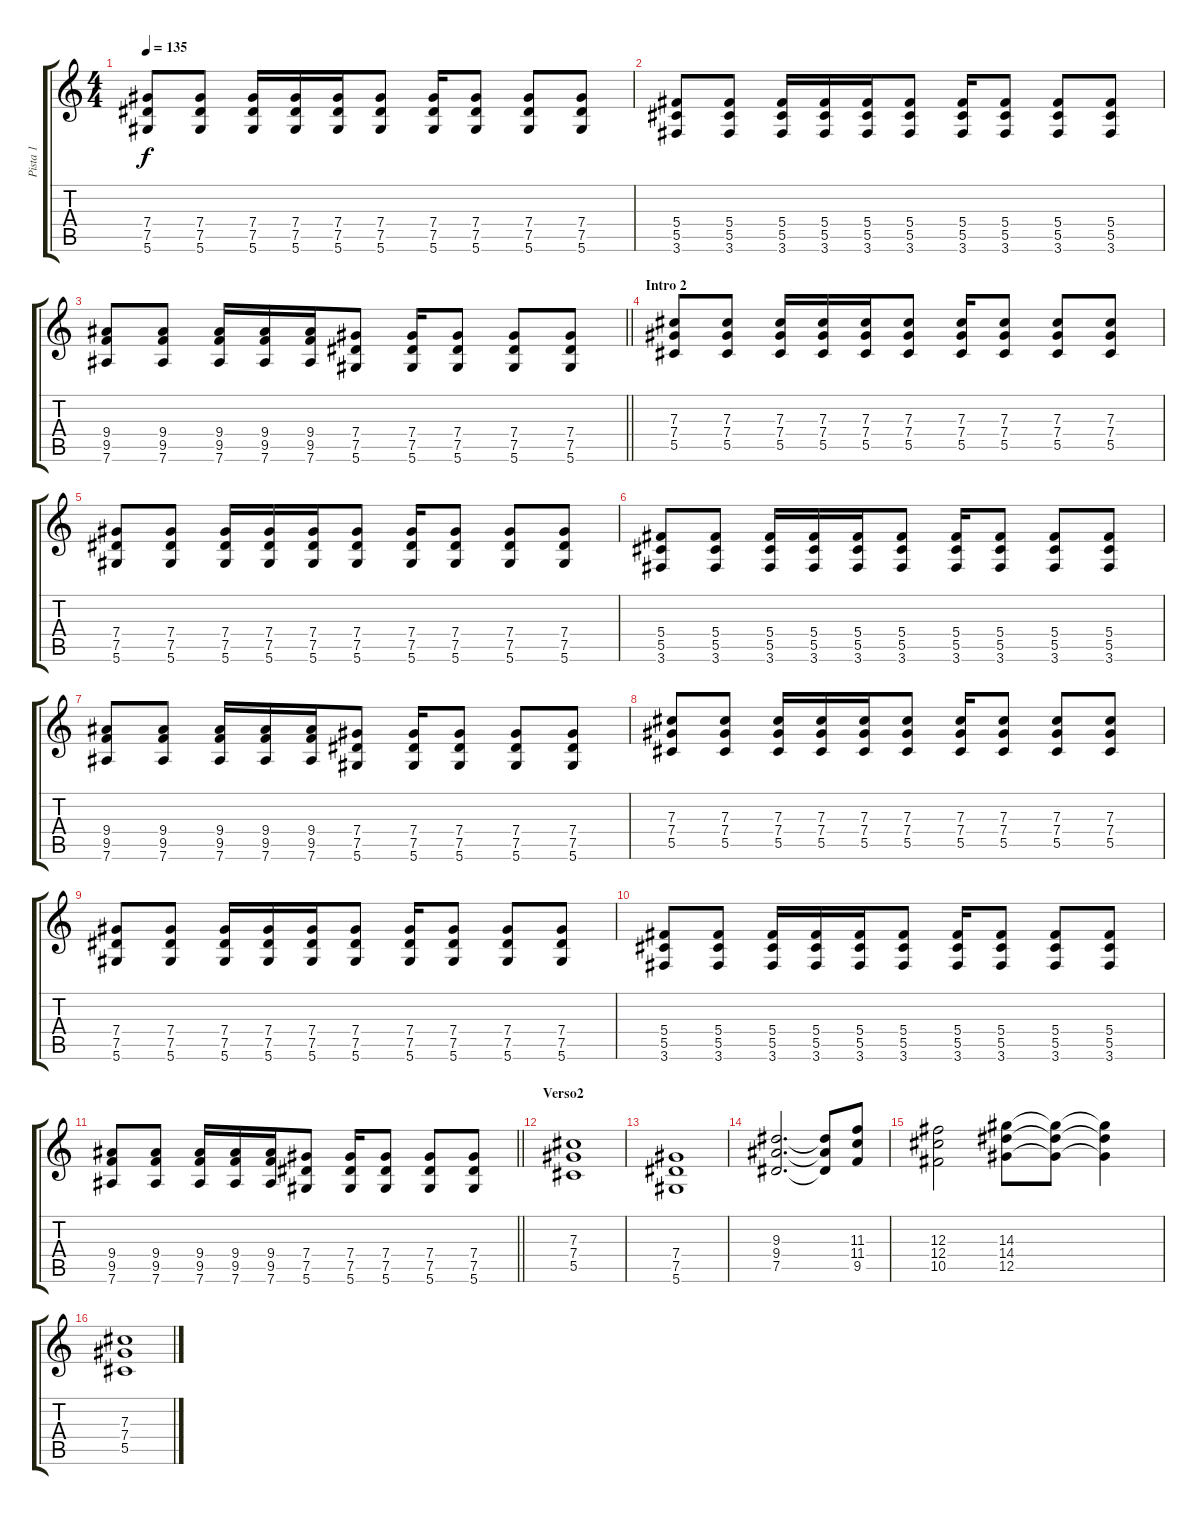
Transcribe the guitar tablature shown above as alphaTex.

\track ("Pista 1" "Pista 1") {instrument distortionguitar}
\staff {score tabs}
\tuning (Eb4 Bb3 Gb3 Db3 Ab2 Eb2) {hide}
\ts (4 4)
\tempo 135
\clef g2
\ks c
(7.4 7.5 5.6).8{dy f} (7.4 7.5 5.6).8 (7.4 7.5 5.6).16 (7.4 7.5 5.6).16 (7.4 7.5 5.6).16 (7.4 7.5 5.6).8 (7.4 7.5 5.6).16 (7.4 7.5 5.6).8 (7.4 7.5 5.6).8 (7.4 7.5 5.6).8 |
(5.4 5.5 3.6).8 (5.4 5.5 3.6).8 (5.4 5.5 3.6).16 (5.4 5.5 3.6).16 (5.4 5.5 3.6).16 (5.4 5.5 3.6).8 (5.4 5.5 3.6).16 (5.4 5.5 3.6).8 (5.4 5.5 3.6).8 (5.4 5.5 3.6).8 |
\barLineRight lightlight
(9.4 9.5 7.6).8 (9.4 9.5 7.6).8 (9.4 9.5 7.6).16 (9.4 9.5 7.6).16 (9.4 9.5 7.6).16 (7.4 7.5 5.6).8 (7.4 7.5 5.6).16 (7.4 7.5 5.6).8 (7.4 7.5 5.6).8 (7.4 7.5 5.6).8 |
\section ("" "Intro 2")
(7.3 7.4 5.5).8 (7.3 7.4 5.5).8 (7.3 7.4 5.5).16 (7.3 7.4 5.5).16 (7.3 7.4 5.5).16 (7.3 7.4 5.5).8 (7.3 7.4 5.5).16 (7.3 7.4 5.5).8 (7.3 7.4 5.5).8 (7.3 7.4 5.5).8 |
(7.4 7.5 5.6).8 (7.4 7.5 5.6).8 (7.4 7.5 5.6).16 (7.4 7.5 5.6).16 (7.4 7.5 5.6).16 (7.4 7.5 5.6).8 (7.4 7.5 5.6).16 (7.4 7.5 5.6).8 (7.4 7.5 5.6).8 (7.4 7.5 5.6).8 |
(5.4 5.5 3.6).8 (5.4 5.5 3.6).8 (5.4 5.5 3.6).16 (5.4 5.5 3.6).16 (5.4 5.5 3.6).16 (5.4 5.5 3.6).8 (5.4 5.5 3.6).16 (5.4 5.5 3.6).8 (5.4 5.5 3.6).8 (5.4 5.5 3.6).8 |
(9.4 9.5 7.6).8 (9.4 9.5 7.6).8 (9.4 9.5 7.6).16 (9.4 9.5 7.6).16 (9.4 9.5 7.6).16 (7.4 7.5 5.6).8 (7.4 7.5 5.6).16 (7.4 7.5 5.6).8 (7.4 7.5 5.6).8 (7.4 7.5 5.6).8 |
(7.3 7.4 5.5).8 (7.3 7.4 5.5).8 (7.3 7.4 5.5).16 (7.3 7.4 5.5).16 (7.3 7.4 5.5).16 (7.3 7.4 5.5).8 (7.3 7.4 5.5).16 (7.3 7.4 5.5).8 (7.3 7.4 5.5).8 (7.3 7.4 5.5).8 |
(7.4 7.5 5.6).8 (7.4 7.5 5.6).8 (7.4 7.5 5.6).16 (7.4 7.5 5.6).16 (7.4 7.5 5.6).16 (7.4 7.5 5.6).8 (7.4 7.5 5.6).16 (7.4 7.5 5.6).8 (7.4 7.5 5.6).8 (7.4 7.5 5.6).8 |
(5.4 5.5 3.6).8 (5.4 5.5 3.6).8 (5.4 5.5 3.6).16 (5.4 5.5 3.6).16 (5.4 5.5 3.6).16 (5.4 5.5 3.6).8 (5.4 5.5 3.6).16 (5.4 5.5 3.6).8 (5.4 5.5 3.6).8 (5.4 5.5 3.6).8 |
\barLineRight lightlight
(9.4 9.5 7.6).8 (9.4 9.5 7.6).8 (9.4 9.5 7.6).16 (9.4 9.5 7.6).16 (9.4 9.5 7.6).16 (7.4 7.5 5.6).8 (7.4 7.5 5.6).16 (7.4 7.5 5.6).8 (7.4 7.5 5.6).8 (7.4 7.5 5.6).8 |
\section ("" "Verso2")
(7.3 7.4 5.5).1 |
(7.4 7.5 5.6).1 |
(9.3 9.4 7.5).2{d} (9.3{t} 9.4{t} 7.5{t}).8 (11.3 11.4 9.5).8 |
(12.3 12.4 10.5).2 (14.3 14.4 12.5).8 (14.3{t} 14.4{t} 12.5{t}).8 (14.3{t} 14.4{t} 12.5{t}).4 |
(7.3 7.4 5.5).1
